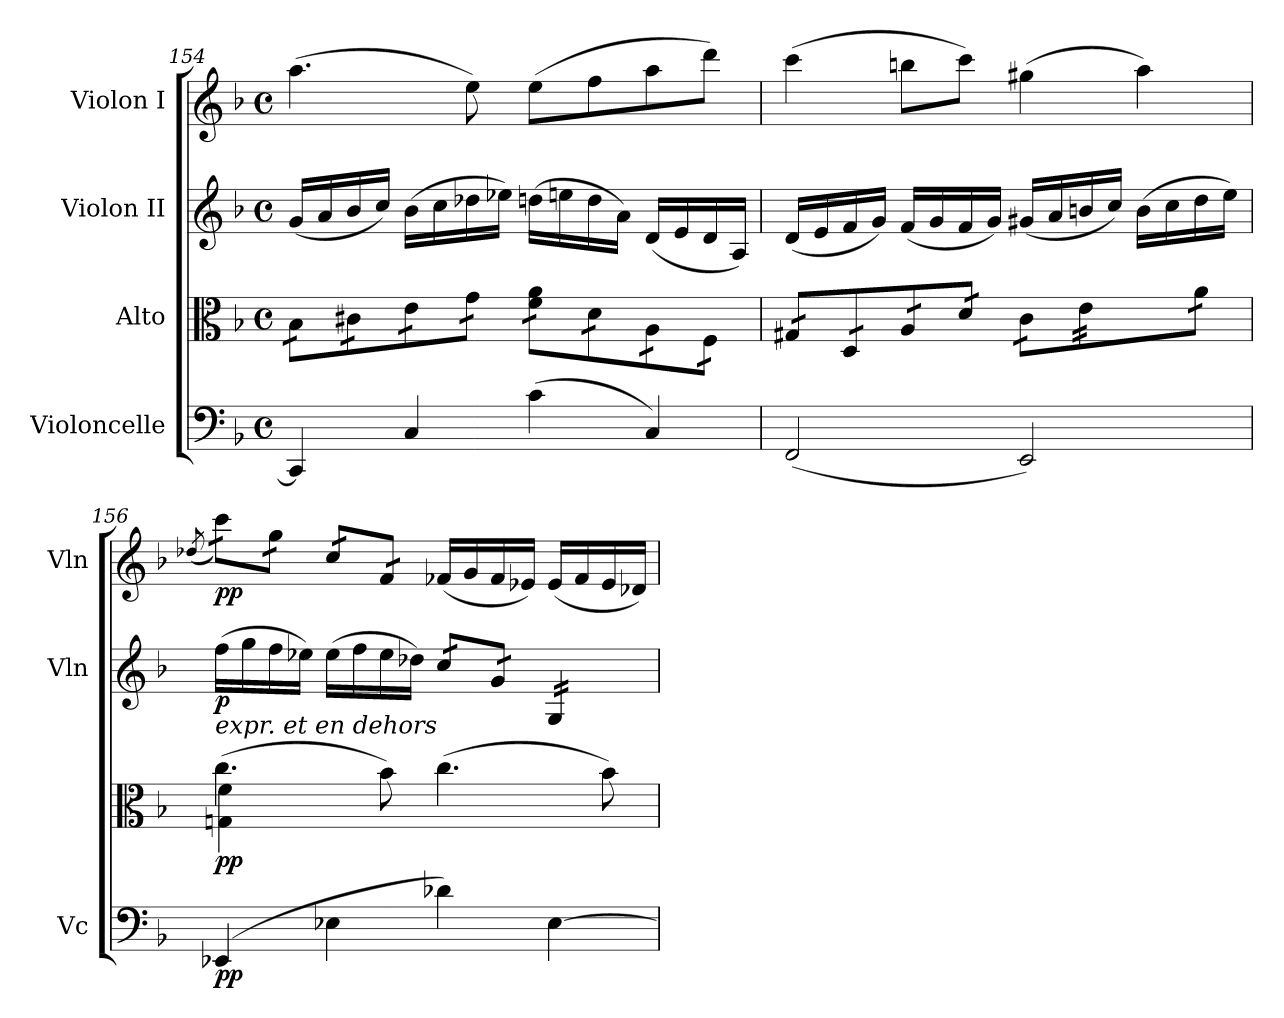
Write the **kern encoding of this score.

**kern	**dynam	**kern	**dynam	**kern	**dynam	**kern	**dynam
*part4	*part4	*part3	*part3	*part2	*part2	*part1	*part1
*staff4	*staff4	*staff3	*staff3	*staff2	*staff2	*staff1	*staff1
*I"Violoncelle	*	*I"Alto	*	*I"Violon II	*	*I"Violon I	*
*I'Vc	*	*	*	*I'Vln	*	*I'Vln	*
*clefF4	*	*clefC3	*	*clefG2	*	*clefG2	*
*k[b-]	*	*k[b-]	*	*k[b-]	*	*k[b-]	*
*M4/4	*	*M4/4	*	*M4/4	*	*M4/4	*
*met(c)	*	*met(c)	*	*met(c)	*	*met(c)	*
=154	=154	=154	=154	=154	=154	=154	=154
*	*	*tremolo	*	*	*	*	*
4CC/]	.	16B-\LL	.	(<16g/LL	.	(>4.aa\	.
.	.	16B-\	.	16a/	.	.	.
.	.	16c#X\	.	16b-/	.	.	.
.	.	16c#X\	.	16cc/JJ)	.	.	.
4C/	.	16e\	.	(>16b-\LL	.	.	.
.	.	16e\	.	16cc\	.	.	.
.	.	16g\	.	16dd-X\	.	8ee\)	.
.	.	16g\JJ	.	16ee-X\JJ)	.	.	.
(>4c\	.	16f\ 16a\LL	.	(>16ddn\LL	.	(>8ee\L	.
.	.	16f\ 16a\	.	16een\	.	.	.
.	.	16d\	.	16dd\	.	8ff\	.
.	.	16d\	.	16a\JJ)	.	.	.
4C/)	.	16A\	.	(<16d/LL	.	8aa\	.
.	.	16A\	.	16e/	.	.	.
.	.	16F\	.	16d/	.	8ddd\J)	.
.	.	16F\JJ	.	16A/JJ)	.	.	.
!!LO:LB:g=z
=155	=155	=155	=155	=155	=155	=155	=155
(<2FF/	.	16G#X/LL	.	(<16d/LL	.	(>4ccc\	.
.	.	16G#X/	.	16e/	.	.	.
.	.	16D/	.	16f/	.	.	.
.	.	16D/	.	16g/JJ)	.	.	.
.	.	16A/	.	(<16f/LL	.	8bbn\L	.
.	.	16A/	.	16g/	.	.	.
.	.	16d/	.	16f/	.	8ccc\J)	.
.	.	16d/JJ	.	16g/JJ)	.	.	.
2EE/)	.	16c\LL	.	(<16g#X/LL	.	(>4gg#X\	.
.	.	16c\	.	16a/	.	.	.
.	.	16e\	.	16bn/	.	.	.
.	.	16e\	.	16cc/JJ)	.	.	.
.	.	16e\	.	(>16b\LL	.	4aa\)	.
.	.	16e\	.	16cc\	.	.	.
.	.	16a\	.	16dd\	.	.	.
.	.	16a\JJ	.	16ee\JJ)	.	.	.
*	*	*Xtremolo	*	*	*	*	*
=156	=156	=156	=156	=156	=156	=156	=156
.	.	.	.	.	.	(<8qdd-X/	.
*	*	*^	*	*	*	*	*
!	!	!	!	!	!	!	!LO:TX:b:i:t=léger	!
!	!	!	!	!	!LO:TX:b:i:t=expr. et en dehors	!	!	!
!	!LO:DY:b	!	!	!LO:DY:b	!	!LO:DY:b	!	!LO:DY:b
*	*	*	*	*	*	*	*tremolo	*
(>4EE-X/	pp	(>4.cc\	4Gn\ 4f\	pp	(>16ff\LL	p	16ccc\)LL	pp
.	.	.	.	.	16gg\	.	16ccc\)	.
.	.	.	.	.	16ff\	.	16gg\	.
.	.	.	.	.	16ee-X\JJ)	.	16gg\JJ	.
4E-X\	.	.	2.ryy	.	(>16ee-\LL	.	16cc/LL	.
.	.	.	.	.	16ff\	.	16cc/	.
.	.	8b-i\)	.	.	16ee-\	.	16f/	.
.	.	.	.	.	16dd-X\JJ)	.	16f/JJ	.
*	*	*	*	*	*	*	*Xtremolo	*
*	*	*	*	*	*tremolo	*	*	*
4d-X\)	.	(>4.cc\	.	.	16cc/LL	.	(<16f-X/LL	.
.	.	.	.	.	16cc/	.	16g/	.
.	.	.	.	.	16g/	.	16f-/	.
.	.	.	.	.	16g/JJ	.	16e-X/JJ)	.
[4E-\	.	.	.	.	16G/LL	.	(<16e-/LL	.
.	.	.	.	.	16G/	.	16f-/	.
.	.	8b-\)	.	.	16G/	.	16e-/	.
.	.	.	.	.	16G/JJ	.	16d-X/JJ)	.
*	*	*	*	*	*Xtremolo	*	*	*
*	*	*v	*v	*	*	*	*	*
=	=	=	=	=	=	=	=
*-	*-	*-	*-	*-	*-	*-	*-
